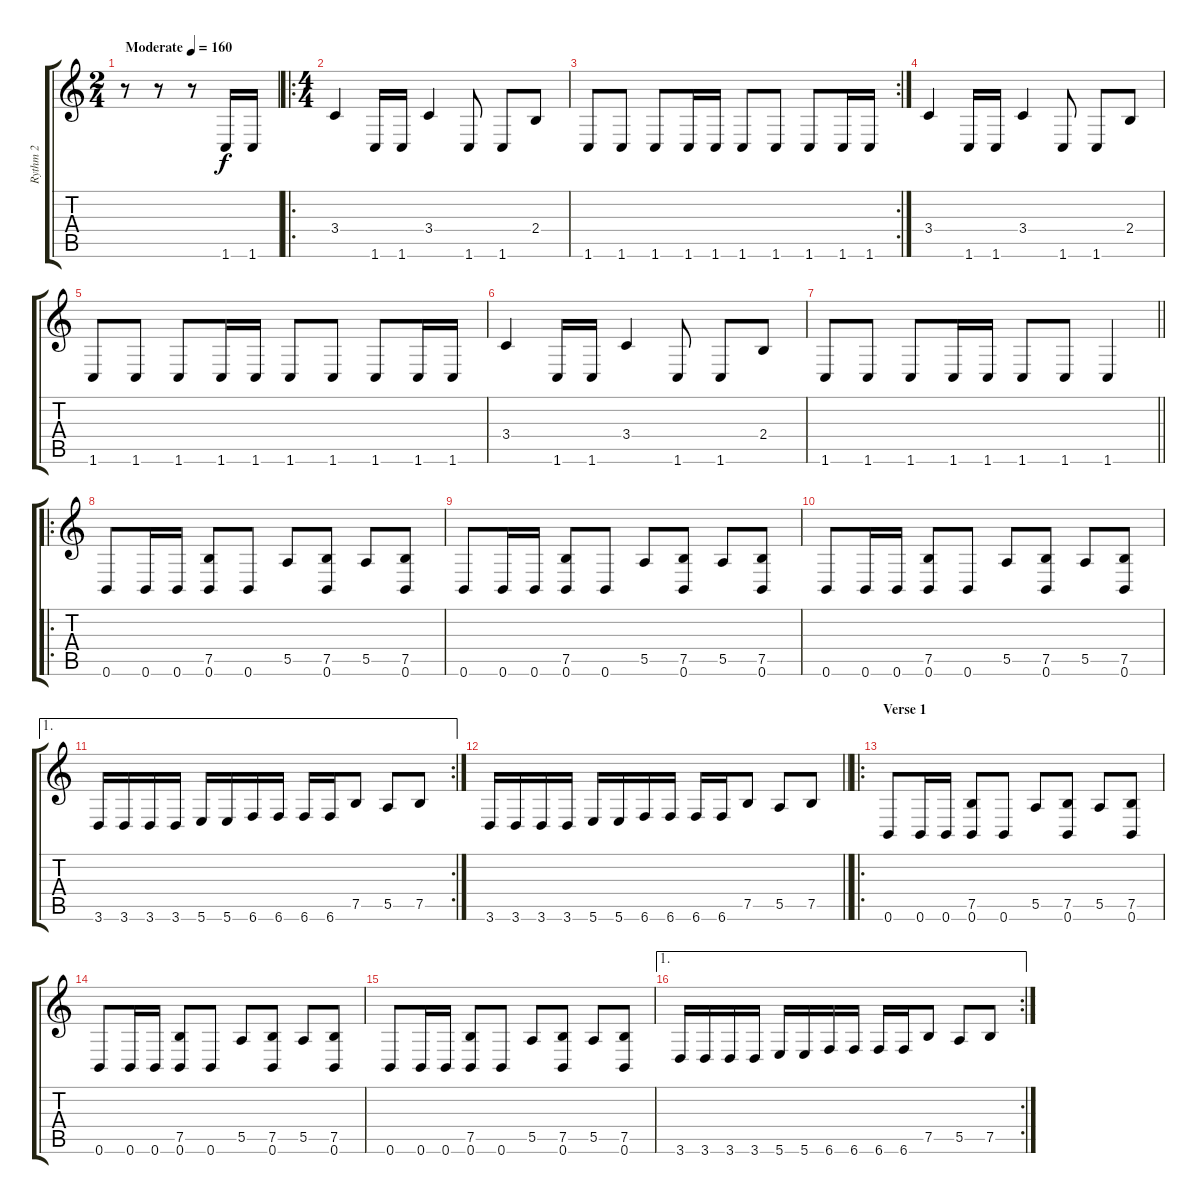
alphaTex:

\track ("Rythm 2" "Rythm 2") {instrument distortionguitar}
\staff {score tabs}
\tuning (B3 Gb3 D3 A2 E2 B1) {hide}
\ts (2 4)
\tempo (160 "Moderate")
\clef g2
\ks c
r.8{dy f instrument distortionguitar} r.8 r.8 1.6.16 1.6.16 |
\ro
\ts (4 4)
3.4.4 1.6.16 1.6.16 3.4.4 1.6.8 1.6.8 2.4.8 |
\rc 2
1.6.8 1.6.8 1.6.8 1.6.16 1.6.16 1.6.8 1.6.8 1.6.8 1.6.16 1.6.16 |
3.4.4 1.6.16 1.6.16 3.4.4 1.6.8 1.6.8 2.4.8 |
1.6.8 1.6.8 1.6.8 1.6.16 1.6.16 1.6.8 1.6.8 1.6.8 1.6.16 1.6.16 |
3.4.4 1.6.16 1.6.16 3.4.4 1.6.8 1.6.8 2.4.8 |
\barLineRight lightlight
1.6.8 1.6.8 1.6.8 1.6.16 1.6.16 1.6.8 1.6.8 1.6.4 |
\ro
\section ("" "")
0.6.8 0.6.16 0.6.16 (7.5 0.6).8 0.6.8 5.5.8 (7.5 0.6).8 5.5.8 (7.5 0.6).8 |
0.6.8 0.6.16 0.6.16 (7.5 0.6).8 0.6.8 5.5.8 (7.5 0.6).8 5.5.8 (7.5 0.6).8 |
0.6.8 0.6.16 0.6.16 (7.5 0.6).8 0.6.8 5.5.8 (7.5 0.6).8 5.5.8 (7.5 0.6).8 |
\ae 1
\rc 2
3.6.16 3.6.16 3.6.16 3.6.16 5.6.16 5.6.16 6.6.16 6.6.16 6.6.16 6.6.16 7.5.8 5.5.8 7.5.8 |
\barLineRight lightlight
3.6.16 3.6.16 3.6.16 3.6.16 5.6.16 5.6.16 6.6.16 6.6.16 6.6.16 6.6.16 7.5.8 5.5.8 7.5.8 |
\ro
\section ("" "Verse 1")
0.6.8 0.6.16 0.6.16 (7.5 0.6).8 0.6.8 5.5.8 (7.5 0.6).8 5.5.8 (7.5 0.6).8 |
0.6.8 0.6.16 0.6.16 (7.5 0.6).8 0.6.8 5.5.8 (7.5 0.6).8 5.5.8 (7.5 0.6).8 |
0.6.8 0.6.16 0.6.16 (7.5 0.6).8 0.6.8 5.5.8 (7.5 0.6).8 5.5.8 (7.5 0.6).8 |
\ae 1
\rc 2
3.6.16 3.6.16 3.6.16 3.6.16 5.6.16 5.6.16 6.6.16 6.6.16 6.6.16 6.6.16 7.5.8 5.5.8 7.5.8
